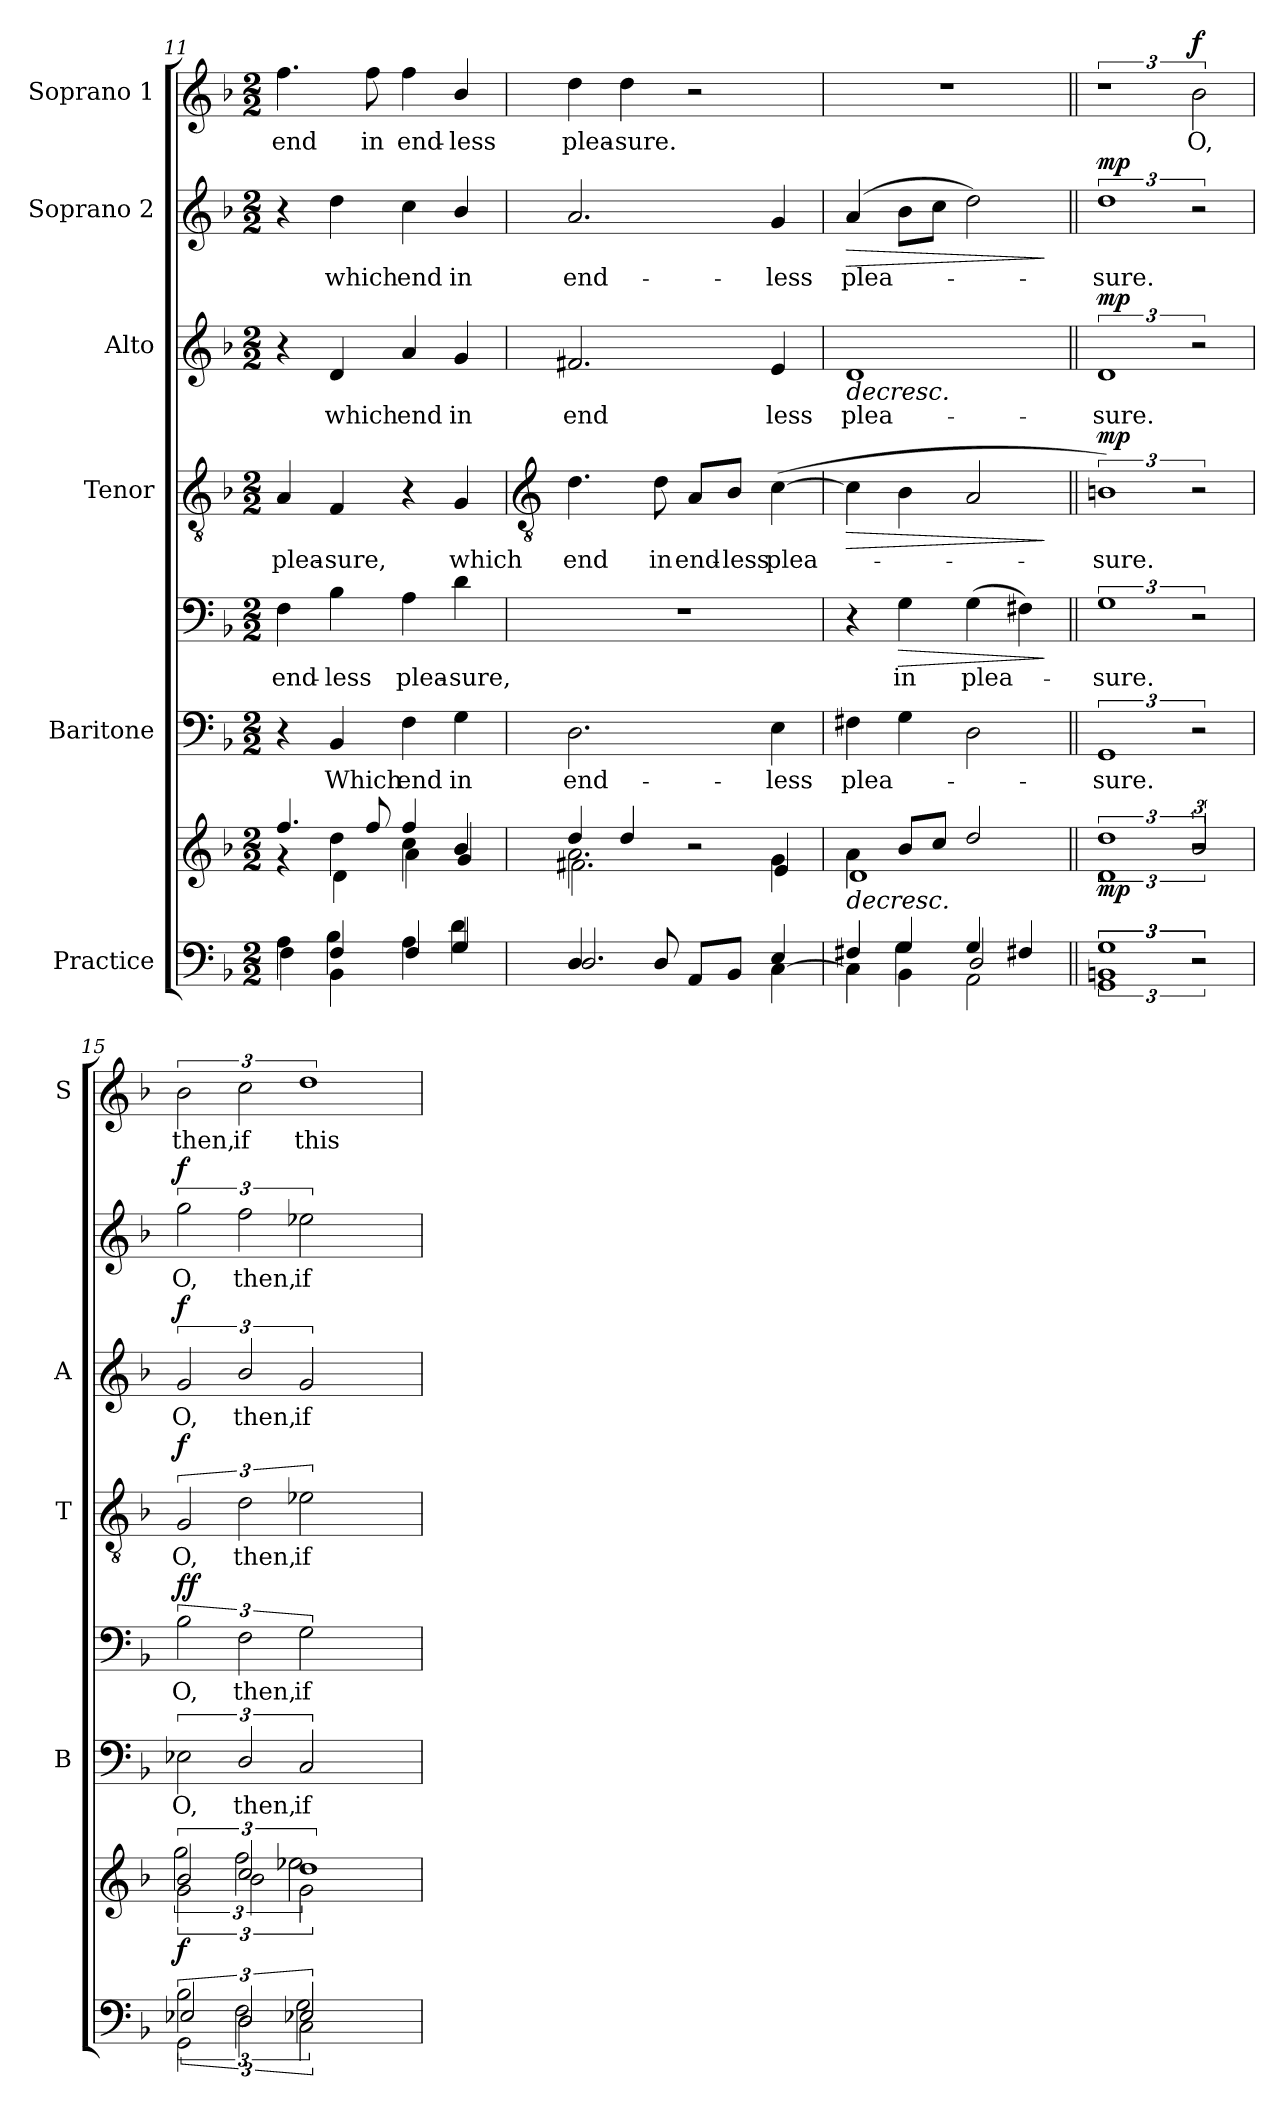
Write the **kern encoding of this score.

**kern	**kern	**dynam	**kern	**text	**kern	**text	**dynam	**kern	**text	**dynam	**kern	**text	**dynam	**kern	**text	**dynam	**kern	**text	**dynam
*part6	*part6	*part6	*part5	*part5	*part5	*part5	*part5	*part4	*part4	*part4	*part3	*part3	*part3	*part2	*part2	*part2	*part1	*part1	*part1
*staff8	*staff7	*staff7/8	*staff6	*staff6	*staff5	*staff5	*staff5/6	*staff4	*staff4	*staff4	*staff3	*staff3	*staff3	*staff2	*staff2	*staff2	*staff1	*staff1	*staff1
*I"Practice	*	*	*I"Baritone	*	*	*	*	*I"Tenor	*	*	*I"Alto	*	*	*I"Soprano 2	*	*	*I"Soprano 1	*	*
*	*	*	*I'B	*	*	*	*	*I'T	*	*	*I'A	*	*	*	*	*	*I'S	*	*
*clefF4	*clefG2	*	*clefF4	*	*clefF4	*	*	*clefGv2	*	*	*clefG2	*	*	*clefG2	*	*	*clefG2	*	*
*k[b-]	*k[b-]	*	*k[b-]	*	*k[b-]	*	*	*k[b-]	*	*	*k[b-]	*	*	*k[b-]	*	*	*k[b-]	*	*
*F:	*F:	*	*F:	*	*F:	*	*	*F:	*	*	*F:	*	*	*F:	*	*	*F:	*	*
*M2/2	*M2/2	*	*M2/2	*	*M2/2	*	*	*M2/2	*	*	*M2/2	*	*	*M2/2	*	*	*M2/2	*	*
=11	=11	=11	=11	=11	=11	=11	=11	=11	=11	=11	=11	=11	=11	=11	=11	=11	=11	=11	=11
*^	*^	*	*	*	*	*	*	*	*	*	*	*	*	*	*	*	*	*	*
*	*^	*	*^	*	*	*	*	*	*	*	*	*	*	*	*	*	*	*	*	*	*
!	!	!	!	!	!	!	!	!	!	!LO:LY:b	!	!	!LO:LY:b	!	!	!	!	!	!	!	!	!LO:LY:b	!
4A\	4F	4ryy	4.ff/	4r	4ryy	.	4r	.	4F	end-	.	4A	plea-	.	4r	.	.	4r	.	.	4.ff	end	.
!	!	!	!	!	!	!	!	!LO:LY:b	!	!LO:LY:b	!	!	!LO:LY:b	!	!	!LO:LY:b	!	!	!LO:LY:b	!	!	!	!
4F	4B-	4BB-\	.	4dd	4d\	.	4BB-	Which	4B-	-less	.	4F	-sure,	.	4d	which	.	4dd	which	.	.	.	.
!	!	!	!	!	!	!	!	!	!	!	!	!	!	!	!	!	!	!	!	!	!	!LO:LY:b	!
.	.	.	8ff/	.	.	.	.	.	.	.	.	.	.	.	.	.	.	.	.	.	8ff	in	.
!	!	!	!	!	!	!	!	!LO:LY:b	!	!LO:LY:b	!	!	!	!	!	!LO:LY:b	!	!	!LO:LY:b	!	!	!LO:LY:b	!
4ryy	4A	4F	4ff	4cc	4a\	.	4F	end	4A	plea-	.	4r	.	.	4a	end	.	4cc	end	.	4ff	end-	.
!	!	!	!	!	!	!	!	!LO:LY:b	!	!LO:LY:b	!	!	!LO:LY:b	!	!	!LO:LY:b	!	!	!LO:LY:b	!	!	!LO:LY:b	!
4G	4d	4G	4b-/	4b-/	4g	.	4G	in	4d	-sure,	.	4G	which	.	4g	in	.	4b-/	in	.	4b-/	-less	.
!!LO:LB:g=z
=12	=12	=12	=12	=12	=12	=12	=12	=12	=12	=12	=12	=12	=12	=12	=12	=12	=12	=12	=12	=12	=12	=12	=12
*	*	*	*	*	*	*	*	*	*	*	*	*clefGv2	*	*	*	*	*	*	*	*	*	*	*
!	!	!	!	!	!	!	!	!LO:LY:b	!	!	!	!	!LO:LY:b	!	!	!LO:LY:b	!	!	!LO:LY:b	!	!	!LO:LY:b	!
4.D/	1ryy	2.D	4dd/	2.a\	2.f#X\	.	2.D	end-	1r	.	.	4.d	end	.	2.f#X	end	.	2.a	end-	.	4dd	plea-	.
!	!	!	!	!	!	!	!	!	!	!	!	!	!	!	!	!	!	!	!	!	!	!LO:LY:b	!
.	.	.	4dd/	.	.	.	.	.	.	.	.	.	.	.	.	.	.	.	.	.	4dd	-sure.	.
!	!	!	!	!	!	!	!	!	!	!	!	!	!LO:LY:b	!	!	!	!	!	!	!	!	!	!
8D/	.	.	.	.	.	.	.	.	.	.	.	8d	in	.	.	.	.	.	.	.	.	.	.
!	!	!	!	!	!	!	!	!	!	!	!	!	!LO:LY:b	!	!	!	!	!	!	!	!	!	!
8AAL	.	.	2r	.	.	.	.	.	.	.	.	8AL	end-	.	.	.	.	.	.	.	2r	.	.
!	!	!	!	!	!	!	!	!	!	!	!	!	!LO:LY:b	!	!	!	!	!	!	!	!	!	!
8BB-J	.	.	.	.	.	.	.	.	.	.	.	8B-J	-less	.	.	.	.	.	.	.	.	.	.
!	!	!	!	!	!	!	!	!LO:LY:b	!	!	!	!	!LO:LY:b	!	!	!LO:LY:b	!	!	!LO:LY:b	!	!	!	!
[4C\	.	4E	.	4g	4e	.	4E	-less	.	.	.	(>[4c	plea-	.	4e	less	.	4g	-less	.	.	.	.
=13	=13	=13	=13	=13	=13	=13	=13	=13	=13	=13	=13	=13	=13	=13	=13	=13	=13	=13	=13	=13	=13	=13	=13
!	!	!	!	!	!	!LO:HP:b	!	!LO:LY:b	!	!	!	!	!	!LO:HP:b	!	!LO:LY:b	!LO:HP:b	!	!LO:LY:b	!LO:HP:b	!	!	!
4C\]	4ryy	4F#X	1ryy	4a	1d	>	4F#X	plea-	4r	.	.	4c]	.	>	1d	plea-	>	(>4a	plea-	>	1r	.	.
!	!	!	!	!	!	!	!	!	!	!LO:LY:b	!LO:HP:b	!	!	!	!	!	!	!	!	!	!	!	!
4BB-\	4G	4G	.	8b-/L	.	.	4G	.	4G	in	>	4B-	.	.	.	.	.	8b-L	.	.	.	.	.
.	.	.	.	8cc/J	.	.	.	.	.	.	.	.	.	.	.	.	.	8ccJ	.	.	.	.	.
!	!	!	!	!	!	!	!	!	!	!LO:LY:b	!	!	!	!	!	!	!	!	!	!	!	!	!
2AA\	4G/	2D	.	2dd/	.	.	2D	.	(>4G	plea-	.	2A	.	.	.	.	.	2dd)	.	.	.	.	.
.	4F#X/	.	.	.	.	.	.	.	4F#X)	.	.	.	.	.	.	.	.	.	.	.	.	.	.
*v	*v	*v	*	*	*	*	*	*	*	*	*	*	*	*	*	*	*	*	*	*	*	*	*
*	*v	*v	*v	*	*	*	*	*	*	*	*	*	*	*	*	*	*	*	*	*	*
.	.	.	.	.	.	.	]	.	.	]	.	.	.	.	.	]	.	.	.
=14||	=14||	=14||	=14||	=14||	=14||	=14||	=14||	=14||	=14||	=14||	=14||	=14||	=14||	=14||	=14||	=14||	=14||	=14||	=14||
*^	*^	*	*	*	*	*	*	*	*	*	*	*	*	*	*	*	*	*	*
*	*^	*	*^	*	*	*	*	*	*	*	*	*	*	*	*	*	*	*	*	*	*
!	!	!	!	!	!	!LO:DY:b	!	!LO:LY:b	!	!LO:LY:b	!LO:DY:b=2	!	!LO:LY:b	!	!	!LO:LY:b	!	!	!LO:LY:b	!	!	!	!
!	!	!	!	!	!	!	!	!	!	!	!LO:DY:n=1:b	!	!	!LO:DY:b	!	!	!LO:DY:b	!	!	!LO:DY:b	!	!	!
3%2BBn	3%2G	3%2GG	3%2ryy	3%2dd	3%2d	mp	3%2GG	sure.	3%2G	sure.	mp mp	3%2Bn)	sure.	mp	3%2d	-sure.	mp	3%2dd	sure.	mp	3%2r	.	.
!	!	!	!	!	!	!	!	!	!	!	!	!	!	!	!	!	!	!	!	!	!	!LO:LY:b	!LO:DY:b
3r	3r	3r	3b-	3r	3r	.	3r	.	3r	.	.	3r	.	.	3r	.	.	3r	.	.	3b-	O,	f
=15	=15	=15	=15	=15	=15	=15	=15	=15	=15	=15	=15	=15	=15	=15	=15	=15	=15	=15	=15	=15	=15	=15	=15
!	!	!	!	!	!	!LO:DY:b	!	!LO:LY:b	!	!LO:LY:b	!LO:DY:b=2	!	!LO:LY:b	!	!	!LO:LY:b	!	!	!LO:LY:b	!	!	!LO:LY:b	!
!	!	!	!	!	!	!	!	!	!	!	!LO:DY:n=1:b	!	!	!LO:DY:b	!	!	!LO:DY:b	!	!	!LO:DY:b	!	!	!
3GG\	3B-	3E-X	3b-	3gg	3g\	f	3E-X	O,	3B-	O,	f f	3G	O,	f	3g	O,	f	3gg	O,	f	3b-	then,	.
!	!	!	!	!	!	!	!	!LO:LY:b	!	!LO:LY:b	!	!	!LO:LY:b	!	!	!LO:LY:b	!	!	!LO:LY:b	!	!	!LO:LY:b	!
3D	3F	3D\	3cc	3ff	3b-\	]	3D/	then,	3F	then,	.	3d	then,	.	3b-/	then,	]	3ff	then,	.	3cc	if	.
!	!	!	!	!	!	!	!	!LO:LY:b	!	!LO:LY:b	!	!	!LO:LY:b	!	!	!LO:LY:b	!	!	!LO:LY:b	!	!	!LO:LY:b	!
3E-X	3G	3C\	3%2dd	3ee-X	3g\	.	3C	if	3G	if	.	3e-X	if	.	3g	if	.	3ee-X	if	.	3%2dd	this	.
3ryy	3ryy	3ryy	.	3ryy	3ryy	.	3ryy	.	3ryy	.	.	3ryy	.	.	3ryy	.	.	3ryy	.	.	.	.	.
*v	*v	*v	*	*	*	*	*	*	*	*	*	*	*	*	*	*	*	*	*	*	*	*	*
*	*v	*v	*v	*	*	*	*	*	*	*	*	*	*	*	*	*	*	*	*	*	*
=	=	=	=	=	=	=	=	=	=	=	=	=	=	=	=	=	=	=	=
*-	*-	*-	*-	*-	*-	*-	*-	*-	*-	*-	*-	*-	*-	*-	*-	*-	*-	*-	*-
